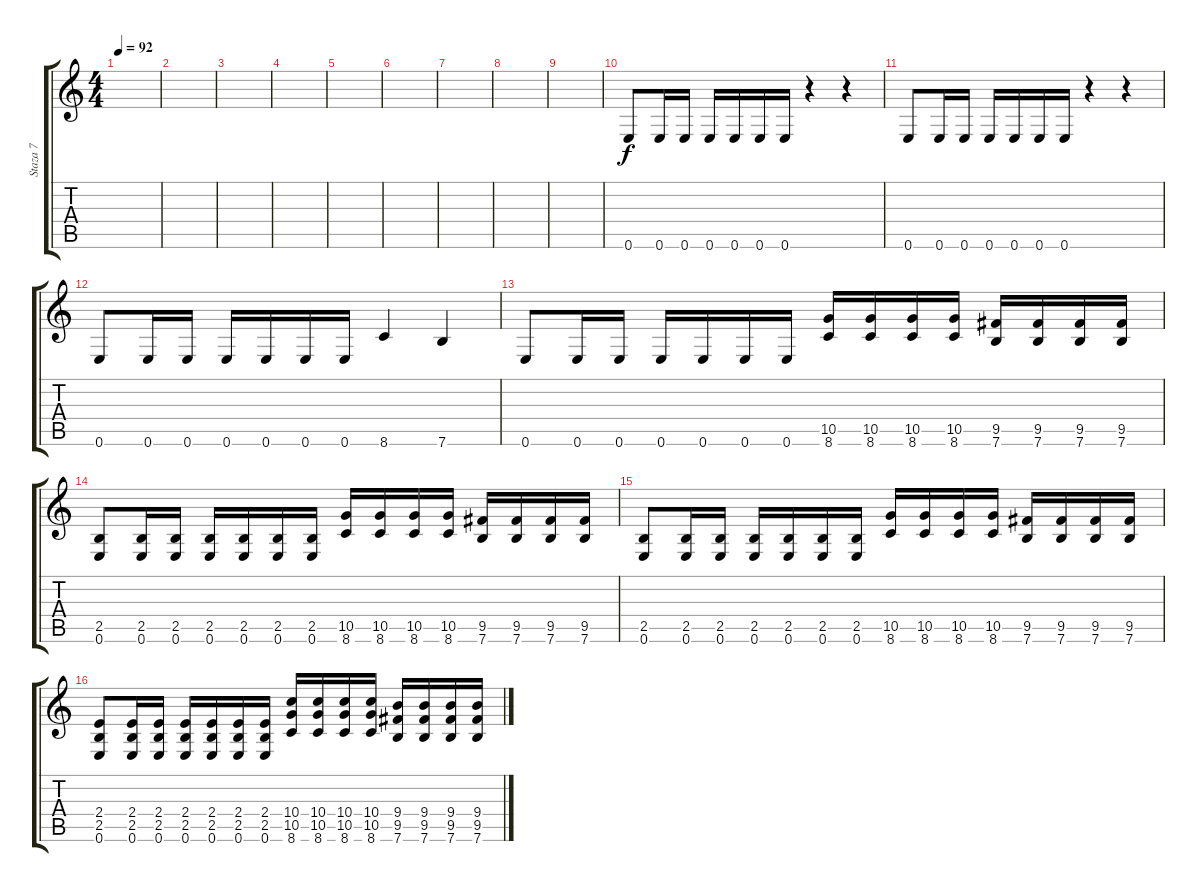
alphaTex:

\track ("Staza 7" "Staza 7") {instrument distortionguitar}
\staff {score tabs}
\tuning (E4 B3 G3 D3 A2 E2) {hide}
\ts (4 4)
\tempo 92
\clef g2
\ks c
|
|
|
|
|
|
|
|
|
0.6.8 0.6.16 0.6.16 0.6.16 0.6.16 0.6.16 0.6.16 r.4 r.4 |
0.6.8 0.6.16 0.6.16 0.6.16 0.6.16 0.6.16 0.6.16 r.4 r.4 |
0.6.8 0.6.16 0.6.16 0.6.16 0.6.16 0.6.16 0.6.16 8.6.4 7.6.4 |
0.6.8 0.6.16 0.6.16 0.6.16 0.6.16 0.6.16 0.6.16 (10.5 8.6).16 (10.5 8.6).16 (10.5 8.6).16 (10.5 8.6).16 (9.5 7.6).16 (9.5 7.6).16 (9.5 7.6).16 (9.5 7.6).16 |
(2.5 0.6).8 (2.5 0.6).16 (2.5 0.6).16 (2.5 0.6).16 (2.5 0.6).16 (2.5 0.6).16 (2.5 0.6).16 (10.5 8.6).16 (10.5 8.6).16 (10.5 8.6).16 (10.5 8.6).16 (9.5 7.6).16 (9.5 7.6).16 (9.5 7.6).16 (9.5 7.6).16 |
(2.5 0.6).8 (2.5 0.6).16 (2.5 0.6).16 (2.5 0.6).16 (2.5 0.6).16 (2.5 0.6).16 (2.5 0.6).16 (10.5 8.6).16 (10.5 8.6).16 (10.5 8.6).16 (10.5 8.6).16 (9.5 7.6).16 (9.5 7.6).16 (9.5 7.6).16 (9.5 7.6).16 |
(2.4 2.5 0.6).8 (2.4 2.5 0.6).16 (2.4 2.5 0.6).16 (2.4 2.5 0.6).16 (2.4 2.5 0.6).16 (2.4 2.5 0.6).16 (2.4 2.5 0.6).16 (10.4 10.5 8.6).16 (10.4 10.5 8.6).16 (10.4 10.5 8.6).16 (10.4 10.5 8.6).16 (9.4 9.5 7.6).16 (9.4 9.5 7.6).16 (9.4 9.5 7.6).16 (9.4 9.5 7.6).16
